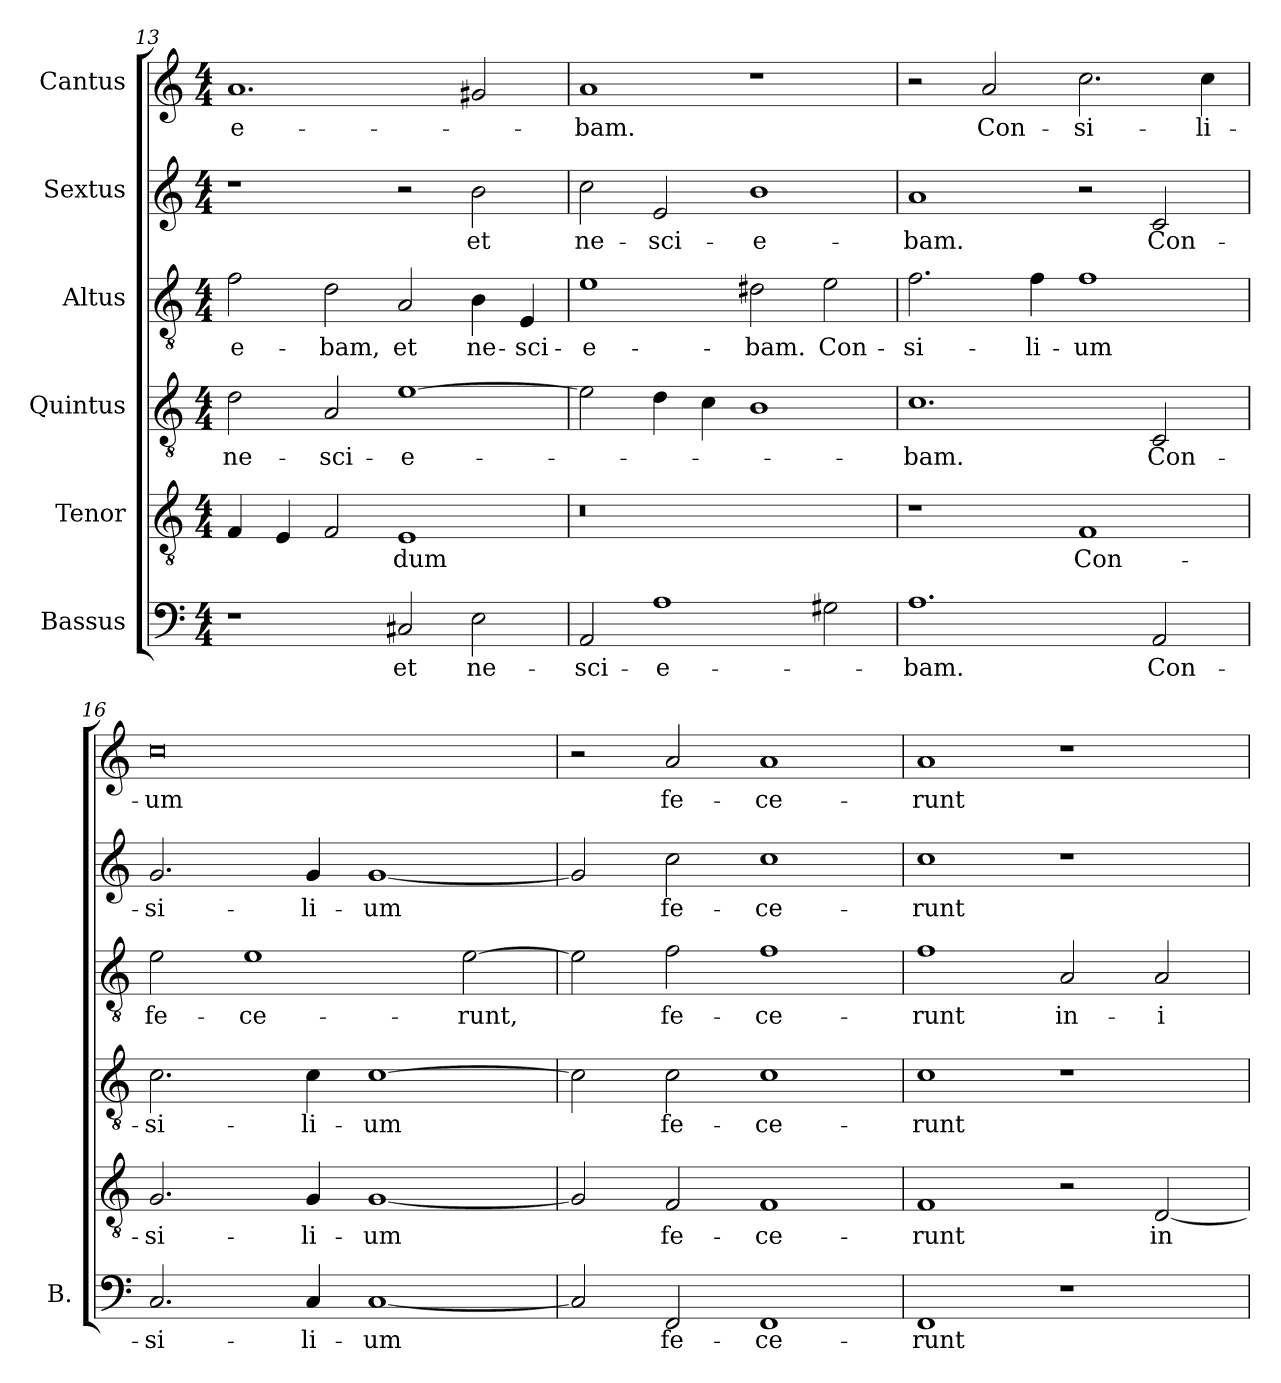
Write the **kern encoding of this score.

**kern	**text	**kern	**text	**kern	**text	**kern	**text	**kern	**text	**kern	**text
*part6	*part6	*part5	*part5	*part4	*part4	*part3	*part3	*part2	*part2	*part1	*part1
*staff6	*staff6	*staff5	*staff5	*staff4	*staff4	*staff3	*staff3	*staff2	*staff2	*staff1	*staff1
*I"Bassus	*	*I"Tenor	*	*I"Quintus	*	*I"Altus	*	*I"Sextus	*	*I"Cantus	*
*I'B.	*	*	*	*	*	*	*	*	*	*	*
*clefF4	*	*clefGv2	*	*clefGv2	*	*clefGv2	*	*clefG2	*	*clefG2	*
*k[]	*	*k[]	*	*k[]	*	*k[]	*	*k[]	*	*k[]	*
*C:	*	*C:	*	*C:	*	*C:	*	*C:	*	*C:	*
*M4/4	*	*M4/4	*	*M4/4	*	*M4/4	*	*M4/4	*	*M4/4	*
=13	=13	=13	=13	=13	=13	=13	=13	=13	=13	=13	=13
1r	.	4F/	.	2d\	ne-	2f\	-e-	1r	.	1.a/	-e-
.	.	4E/	.	.	.	.	.	.	.	.	.
.	.	2F/	.	2A/	-sci-	2d\	-bam,	.	.	.	.
2C#X/	et	1E/	-dum	[1e\	-e-	2A/	et	2r	.	.	.
2E\	ne-	.	.	.	.	4B\	ne-	2b\	et	2g#X/	.
.	.	.	.	.	.	4E/	-sci-	.	.	.	.
=14	=14	=14	=14	=14	=14	=14	=14	=14	=14	=14	=14
!	!	!LO:N:vis=0	!	!	!	!	!	!	!	!	!
2AA/	-sci-	1r	.	2e\]	.	1e\	-e-	2cc\	ne-	1a/	-bam.
1A\	-e-	.	.	4d\	.	.	.	2e/	-sci-	.	.
.	.	.	.	4c\	.	.	.	.	.	.	.
.	.	1ryy	.	1B\	.	2d#X\	-bam.	1b\	-e-	1r	.
2G#X\	.	.	.	.	.	2e\	Con-	.	.	.	.
=15	=15	=15	=15	=15	=15	=15	=15	=15	=15	=15	=15
1.A\	-bam.	1r	.	1.c\	-bam.	2.f\	-si-	1a/	-bam.	2r	.
.	.	.	.	.	.	.	.	.	.	2a/	Con-
.	.	.	.	.	.	4f\	-li-	.	.	.	.
.	.	1F/	Con-	.	.	1f\	-um	2r	.	2.cc\	-si-
2AA/	Con-	.	.	2C/	Con-	.	.	2c/	Con-	.	.
.	.	.	.	.	.	.	.	.	.	4cc\	-li-
=16	=16	=16	=16	=16	=16	=16	=16	=16	=16	=16	=16
2.C/	-si-	2.G/	-si-	2.c\	-si-	2e\	fe-	2.g/	-si-	0cc\	-um
.	.	.	.	.	.	1e\	-ce-	.	.	.	.
4C/	-li-	4G/	-li-	4c\	-li-	.	.	4g/	-li-	.	.
[1C/	-um	[1G/	-um	[1c\	-um	.	.	[1g/	-um	.	.
.	.	.	.	.	.	[2e\	-runt,	.	.	.	.
=17	=17	=17	=17	=17	=17	=17	=17	=17	=17	=17	=17
2C/]	.	2G/]	.	2c\]	.	2e\]	.	2g/]	.	2r	.
2FF/	fe-	2F/	fe-	2c\	fe-	2f\	fe-	2cc\	fe-	2a/	fe-
1FF/	-ce-	1F/	-ce-	1c\	-ce-	1f\	-ce-	1cc\	-ce-	1a/	-ce-
=18	=18	=18	=18	=18	=18	=18	=18	=18	=18	=18	=18
1FF/	-runt	1F/	-runt	1c\	-runt	1f\	-runt	1cc\	-runt	1a/	-runt
1r	.	2r	.	1r	.	2A/	in-	1r	.	1r	.
.	.	[2D/	in-	.	.	2A/	-i-	.	.	.	.
=	=	=	=	=	=	=	=	=	=	=	=
*-	*-	*-	*-	*-	*-	*-	*-	*-	*-	*-	*-
